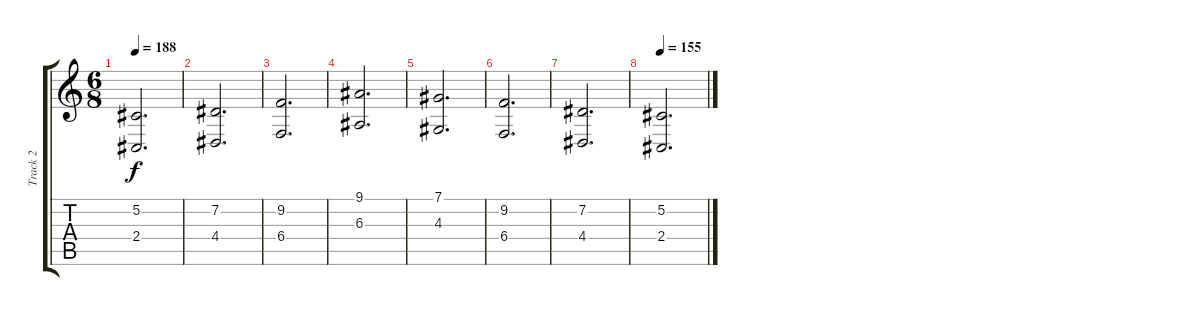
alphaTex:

\track ("Track 2" "Track 2") {instrument acousticgrandpiano}
\staff {score tabs}
\tuning (Db4 Ab3 E3 B2 Gb2 Db2) {hide}
\ts (6 8)
\tempo 188
\clef g2
\ks c
(5.2 2.4).2{d dy f} |
(7.2 4.4).2{d} |
(9.2 6.4).2{d} |
(9.1 6.3).2{d} |
(7.1 4.3).2{d} |
(9.2 6.4).2{d} |
(7.2 4.4).2{d} |
\tempo 155
(5.2 2.4).2{d}
